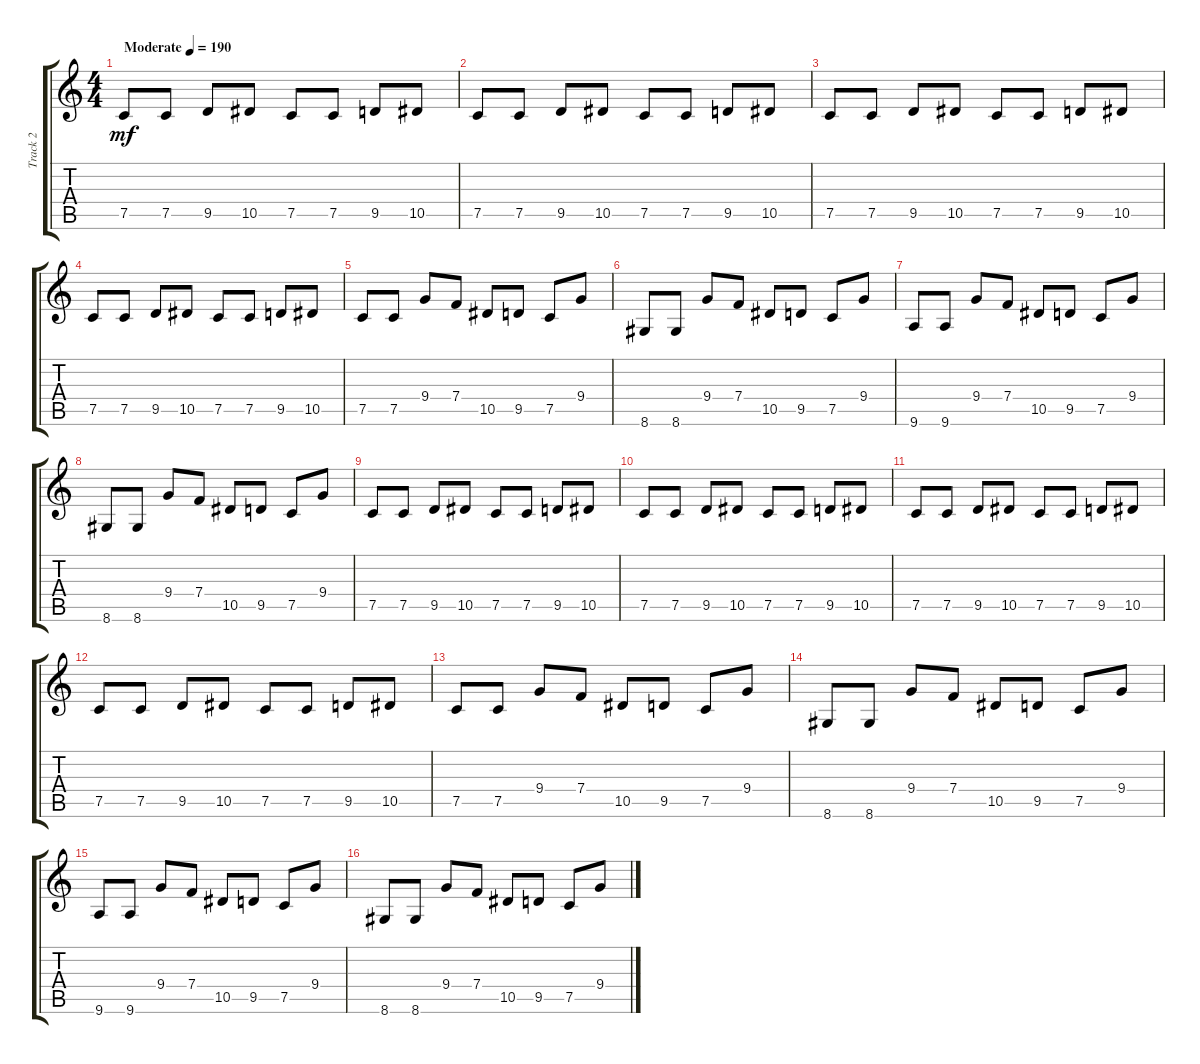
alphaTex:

\track ("Track 2" "Track 2") {instrument distortionguitar}
\staff {score tabs}
\tuning (C4 G3 Eb3 Bb2 F2 C2) {hide}
\ts (4 4)
\tempo (190 "Moderate")
\clef g2
\ks c
7.5.8{dy mf instrument distortionguitar} 7.5.8 9.5.8 10.5.8 7.5.8 7.5.8 9.5.8 10.5.8 |
7.5.8 7.5.8 9.5.8 10.5.8 7.5.8 7.5.8 9.5.8 10.5.8 |
7.5.8 7.5.8 9.5.8 10.5.8 7.5.8 7.5.8 9.5.8 10.5.8 |
7.5.8 7.5.8 9.5.8 10.5.8 7.5.8 7.5.8 9.5.8 10.5.8 |
7.5.8 7.5.8 9.4.8 7.4.8 10.5.8 9.5.8 7.5.8 9.4.8 |
8.6.8 8.6.8 9.4.8 7.4.8 10.5.8 9.5.8 7.5.8 9.4.8 |
9.6.8 9.6.8 9.4.8 7.4.8 10.5.8 9.5.8 7.5.8 9.4.8 |
8.6.8 8.6.8 9.4.8 7.4.8 10.5.8 9.5.8 7.5.8 9.4.8 |
7.5.8 7.5.8 9.5.8 10.5.8 7.5.8 7.5.8 9.5.8 10.5.8 |
7.5.8 7.5.8 9.5.8 10.5.8 7.5.8 7.5.8 9.5.8 10.5.8 |
7.5.8 7.5.8 9.5.8 10.5.8 7.5.8 7.5.8 9.5.8 10.5.8 |
7.5.8 7.5.8 9.5.8 10.5.8 7.5.8 7.5.8 9.5.8 10.5.8 |
7.5.8 7.5.8 9.4.8 7.4.8 10.5.8 9.5.8 7.5.8 9.4.8 |
8.6.8 8.6.8 9.4.8 7.4.8 10.5.8 9.5.8 7.5.8 9.4.8 |
9.6.8 9.6.8 9.4.8 7.4.8 10.5.8 9.5.8 7.5.8 9.4.8 |
8.6.8 8.6.8 9.4.8 7.4.8 10.5.8 9.5.8 7.5.8 9.4.8
